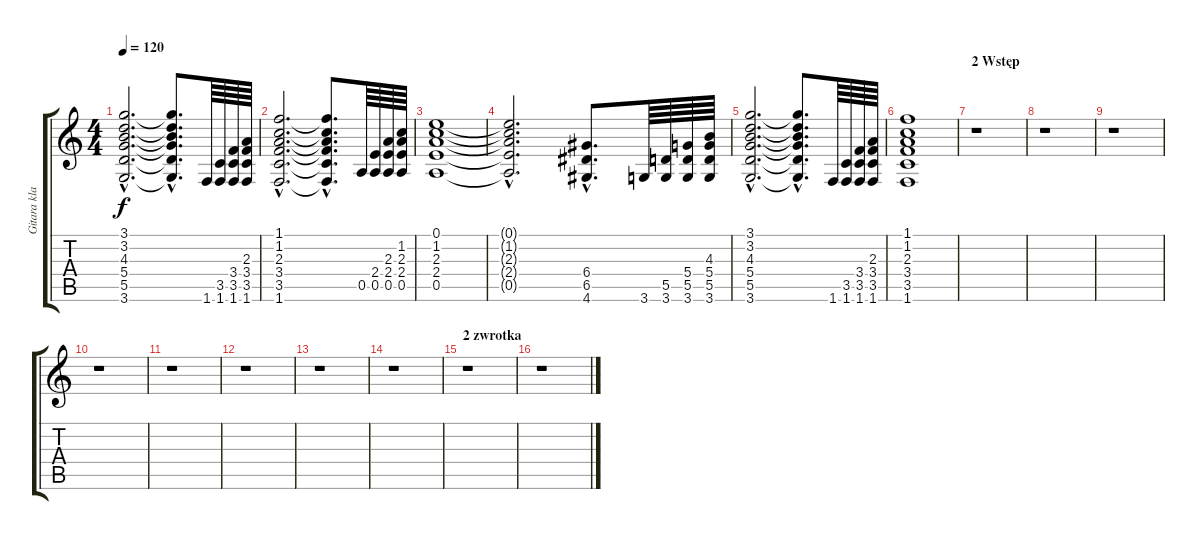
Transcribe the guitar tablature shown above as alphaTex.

\track ("Gitara klasyczna" "Gitara kla") {instrument acousticguitarnylon}
\staff {score tabs}
\tuning (E4 B3 G3 D3 A2 E2) {hide}
\ts (4 4)
\tempo 120
\clef g2
\ks c
(3.1{hac} 3.2{hac} 4.3{hac} 5.4{hac} 5.5{hac} 3.6{hac}).2{d dy f} (3.1{hac t} 3.2{hac t} 4.3{hac t} 5.4{hac t} 5.5{hac t} 3.6{hac t}).8{d} 1.6.64 (3.5 1.6).64 (3.4 3.5 1.6).64 (2.3 3.4 3.5 1.6).64 |
(1.1{hac} 1.2{hac} 2.3{hac} 3.4{hac} 3.5{hac} 1.6{hac}).2{d} (1.1{hac t} 1.2{hac t} 2.3{hac t} 3.4{hac t} 3.5{hac t} 1.6{hac t}).8{d} 0.5.64 (2.4 0.5).64 (2.3 2.4 0.5).64 (1.2 2.3 2.4 0.5).64 |
(0.1 1.2 2.3 2.4 0.5).1 |
(0.1{hac t} 1.2{hac t} 2.3{hac t} 2.4{hac t} 0.5{hac t}).2{d} (6.4{hac} 6.5{hac} 4.6{hac}).8{d} 3.6.64 (5.5 3.6).64 (5.4 5.5 3.6).64 (4.3 5.4 5.5 3.6).64 |
(3.1{hac} 3.2{hac} 4.3{hac} 5.4{hac} 5.5{hac} 3.6{hac}).2{d} (3.1{hac t} 3.2{hac t} 4.3{hac t} 5.4{hac t} 5.5{hac t} 3.6{hac t}).8{d} 1.6.64 (3.5 1.6).64 (3.4 3.5 1.6).64 (2.3 3.4 3.5 1.6).64 |
(1.1 1.2 2.3 3.4 3.5 1.6).1 |
\section ("" "2 Wstęp")
r.1 |
r.1 |
r.1 |
r.1 |
r.1 |
r.1 |
r.1 |
r.1 |
\section ("" "2 zwrotka")
r.1 |
r.1
